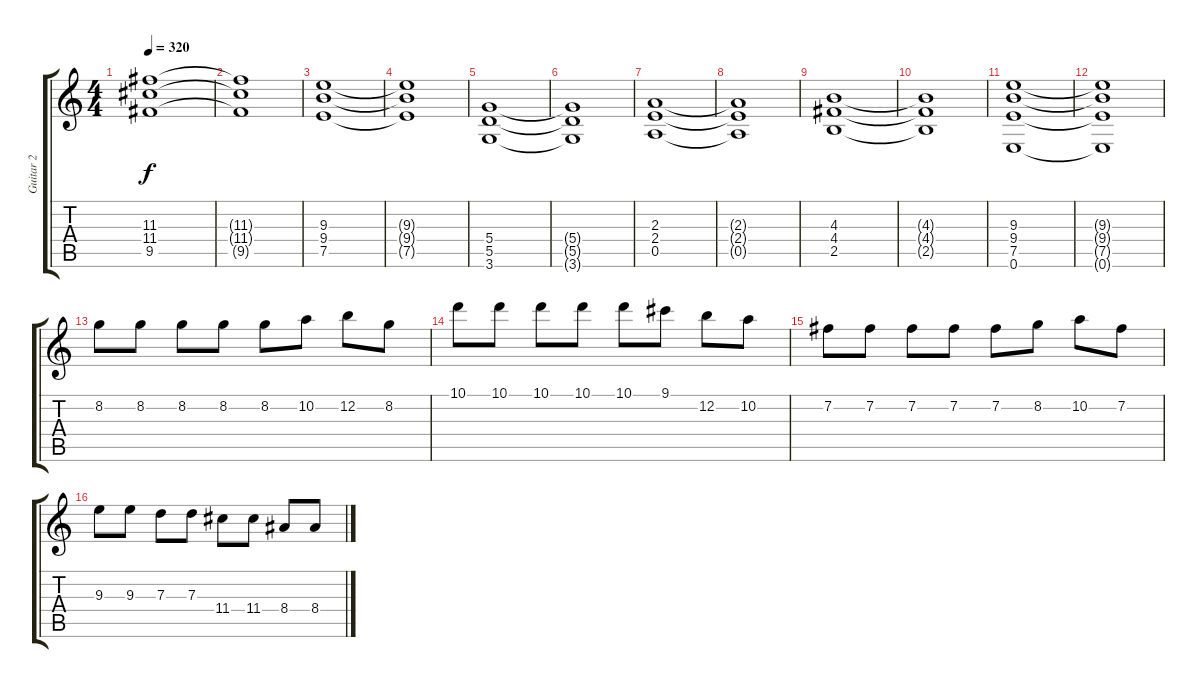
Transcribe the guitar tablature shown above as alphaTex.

\track ("Guitar 2" "Guitar 2") {instrument distortionguitar}
\staff {score tabs}
\tuning (E4 B3 G3 D3 A2 E2) {hide}
\ts (4 4)
\tempo 320
\clef g2
\ks c
(11.3 11.4 9.5).1{dy f} |
(11.3{t} 11.4{t} 9.5{t}).1 |
(9.3 9.4 7.5).1 |
(9.3{t} 9.4{t} 7.5{t}).1 |
(5.4 5.5 3.6).1 |
(5.4{t} 5.5{t} 3.6{t}).1 |
(2.3 2.4 0.5).1 |
(2.3{t} 2.4{t} 0.5{t}).1 |
(4.3 4.4 2.5).1 |
(4.3{t} 4.4{t} 2.5{t}).1 |
(9.3 9.4 7.5 0.6).1 |
(9.3{t} 9.4{t} 7.5{t} 0.6{t}).1 |
8.2.8 8.2.8 8.2.8 8.2.8 8.2.8 10.2.8 12.2.8 8.2.8 |
10.1.8 10.1.8 10.1.8 10.1.8 10.1.8 9.1.8 12.2.8 10.2.8 |
7.2.8 7.2.8 7.2.8 7.2.8 7.2.8 8.2.8 10.2.8 7.2.8 |
9.3.8 9.3.8 7.3.8 7.3.8 11.4.8 11.4.8 8.4.8 8.4.8
